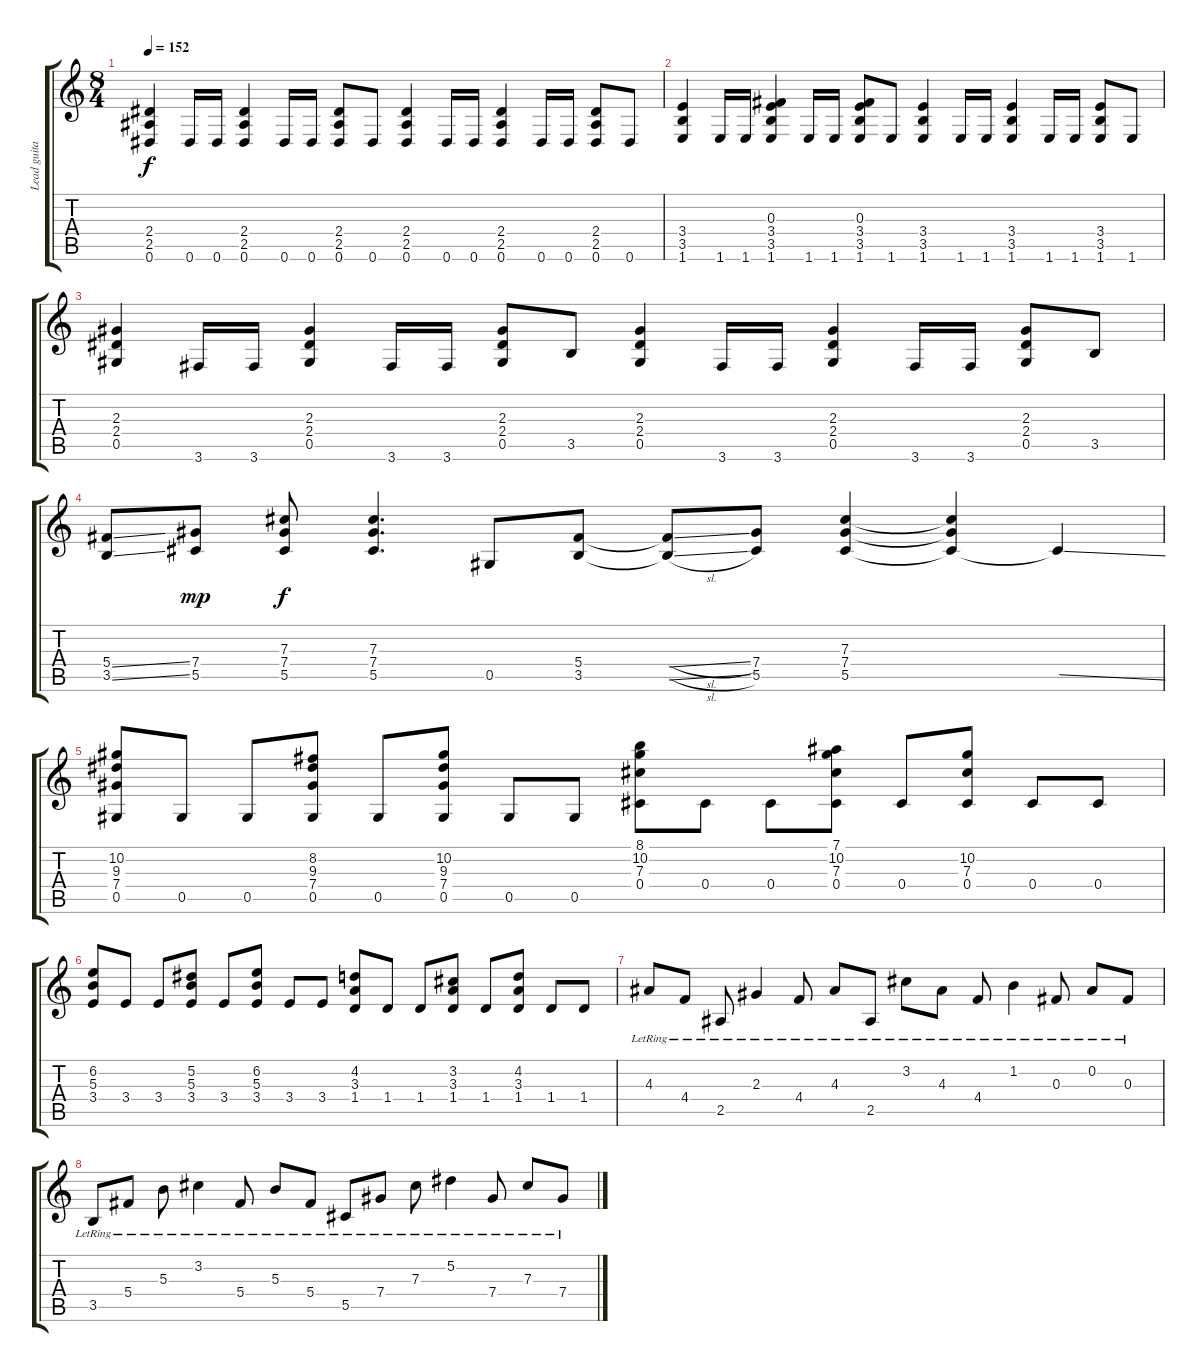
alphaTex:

\track ("Lead guitar" "Lead guita") {instrument overdrivenguitar}
\staff {score tabs}
\tuning (Eb4 Bb3 Gb3 Db3 Ab2 Eb2) {hide}
\ts (8 4)
\tempo 152
\clef g2
\ks c
(2.4 2.5 0.6).4{dy f} 0.6.16 0.6.16 (2.4 2.5 0.6).4 0.6.16 0.6.16 (2.4 2.5 0.6).8 0.6.8 (2.4 2.5 0.6).4 0.6.16 0.6.16 (2.4 2.5 0.6).4 0.6.16 0.6.16 (2.4 2.5 0.6).8 0.6.8 |
(3.4 3.5 1.6).4 1.6.16 1.6.16 (0.3 3.4 3.5 1.6).4 1.6.16 1.6.16 (0.3 3.4 3.5 1.6).8 1.6.8 (3.4 3.5 1.6).4 1.6.16 1.6.16 (3.4 3.5 1.6).4 1.6.16 1.6.16 (3.4 3.5 1.6).8 1.6.8 |
(2.3 2.4 0.5).4 3.6.16 3.6.16 (2.3 2.4 0.5).4 3.6.16 3.6.16 (2.3 2.4 0.5).8 3.5.8 (2.3 2.4 0.5).4 3.6.16 3.6.16 (2.3 2.4 0.5).4 3.6.16 3.6.16 (2.3 2.4 0.5).8 3.5.8 |
(5.4{ss} 3.5{ss}).8 (7.4 5.5).8{dy mp} (7.3 7.4 5.5).8{dy f} (7.3 7.4 5.5).4{d} 0.5.8 (5.4 3.5).8 (5.4{sl t} 3.5{sl t}).8 (7.4 5.5).8 (7.3 7.4 5.5).4 (7.3{t} 7.4{t} 5.5{t}).4 5.5{ss t}.4 |
(10.2 9.3 7.4 0.5).8 0.5.8 0.5.8 (8.2 9.3 7.4 0.5).8 0.5.8 (10.2 9.3 7.4 0.5).8 0.5.8 0.5.8 (8.1 10.2 7.3 0.4).8 0.4.8 0.4.8 (7.1 10.2 7.3 0.4).8 0.4.8 (10.2 7.3 0.4).8 0.4.8 0.4.8 |
(6.2 5.3 3.4).8 3.4.8 3.4.8 (5.2 5.3 3.4).8 3.4.8 (6.2 5.3 3.4).8 3.4.8 3.4.8 (4.2 3.3 1.4).8 1.4.8 1.4.8 (3.2 3.3 1.4).8 1.4.8 (4.2 3.3 1.4).8 1.4.8 1.4.8 |
4.3{lr}.8{volume 13 instrument electricguitarclean} 4.4{lr}.8 2.5{lr}.8 2.3{lr}.4 4.4{lr}.8 4.3{lr}.8 2.5{lr}.8 3.2{lr}.8 4.3{lr}.8 4.4{lr}.8 1.2{lr}.4 0.3{lr}.8 0.2{lr}.8 0.3{lr}.8 |
3.5{lr}.8 5.4{lr}.8 5.3{lr}.8 3.2{lr}.4 5.4{lr}.8 5.3{lr}.8 5.4{lr}.8 5.5{lr}.8 7.4{lr}.8 7.3{lr}.8 5.2{lr}.4 7.4{lr}.8 7.3{lr}.8 7.4{lr}.8
